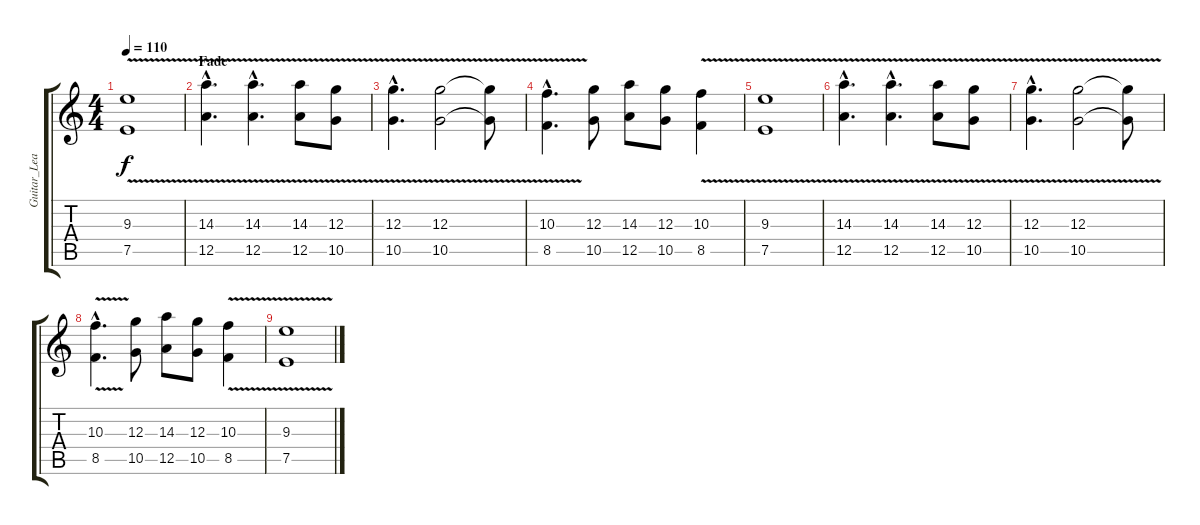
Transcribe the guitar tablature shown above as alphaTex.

\track ("Guitar_Lead" "Guitar_Lea") {instrument overdrivenguitar}
\staff {score tabs}
\tuning (E4 B3 G3 D3 A2 E2) {hide}
\ts (4 4)
\tempo 110
\clef g2
\ks c
(9.3{v} 7.5{v}).1{dy f} |
\section ("" "Fade")
(14.3{v hac} 12.5{v hac}).4{d volume 4} (14.3{v hac} 12.5{v hac}).4{d} (14.3{v} 12.5{v}).8 (12.3{v} 10.5{v}).8 |
(12.3{v hac} 10.5{v hac}).4{d} (12.3{v} 10.5{v}).2 (12.3{t} 10.5{t}).8 |
(10.3{v hac} 8.5{v hac}).4{d} (12.3 10.5).8 (14.3 12.5).8 (12.3 10.5).8 (10.3{v} 8.5{v}).4 |
(9.3{v} 7.5{v}).1 |
(14.3{v hac} 12.5{v hac}).4{d volume 0} (14.3{v hac} 12.5{v hac}).4{d} (14.3{v} 12.5{v}).8 (12.3{v} 10.5{v}).8 |
(12.3{v hac} 10.5{v hac}).4{d} (12.3{v} 10.5{v}).2 (12.3{t} 10.5{t}).8 |
(10.3{v hac} 8.5{v hac}).4{d} (12.3 10.5).8 (14.3 12.5).8 (12.3 10.5).8 (10.3{v} 8.5{v}).4 |
(9.3{v} 7.5{v}).1
